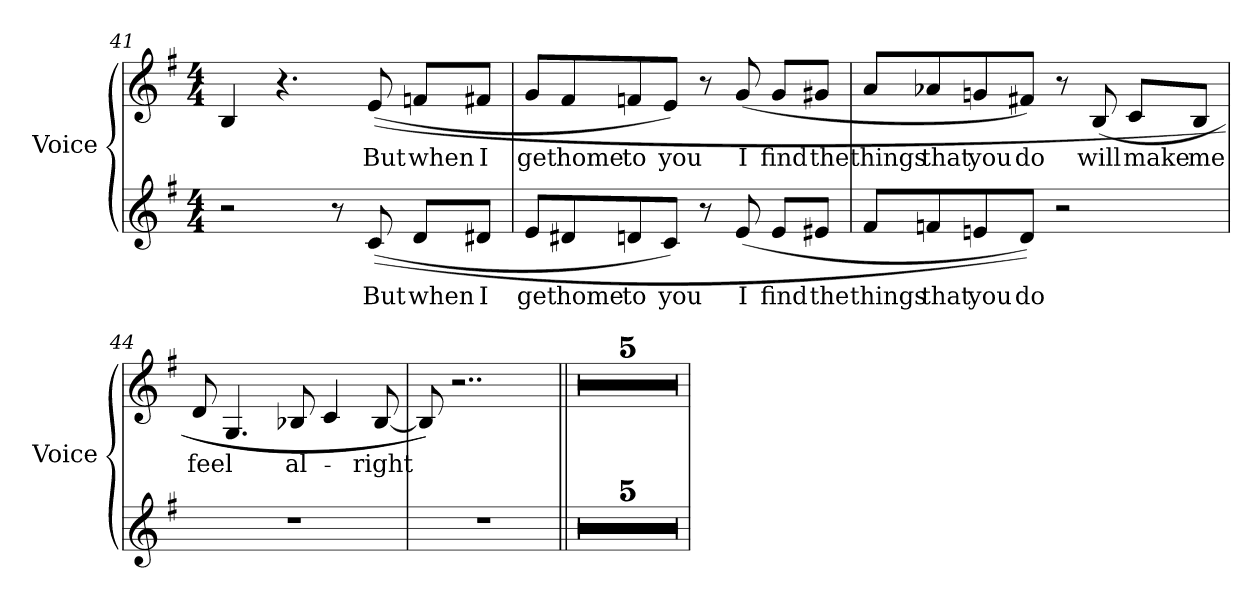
**kern	**text	**kern	**text
*part2	*part2	*part1	*part1
*staff2	*staff2	*staff1	*staff1
*I"Voice	*	*I"Voice	*
*I'Voice	*	*I'Voice	*
*clefG2	*	*clefG2	*
*k[f#]	*	*k[f#]	*
*G:	*	*G:	*
*M4/4	*	*M4/4	*
=41	=41	=41	=41
2r	.	4Bi/	.
.	.	4.r	.
8r	.	.	.
!	!LO:LY:b:color=#000000	!	!
!	!	!	!LO:LY:b:color=#000000
((8ci/	But	((8ei/	But
!	!LO:LY:b:color=#000000	!	!
!	!	!	!LO:LY:b:color=#000000
8di/L	when	8fni/L	when
!	!LO:LY:b:color=#000000	!	!
!	!	!	!LO:LY:b:color=#000000
8d#Xi/J	I	8f#Xi/J	I
=42	=42	=42	=42
!	!LO:LY:b:color=#000000	!	!
!	!	!	!LO:LY:b:color=#000000
8ei/L	get	8gi/L	get
!	!LO:LY:b:color=#000000	!	!
!	!	!	!LO:LY:b:color=#000000
8d#Xi/	home	8f#i/	home
!	!LO:LY:b:color=#000000	!	!
!	!	!	!LO:LY:b:color=#000000
8dni/	to	8fni/	to
!	!LO:LY:b:color=#000000	!	!
!	!	!	!LO:LY:b:color=#000000
8ci/J)	you	8ei/J)	you
8r	.	8r	.
!	!LO:LY:b:color=#000000	!	!
!	!	!	!LO:LY:b:color=#000000
(8ei/	I	(8gi/	I
!	!LO:LY:b:color=#000000	!	!
!	!	!	!LO:LY:b:color=#000000
8ei/L	find	8gi/L	find
!	!LO:LY:b:color=#000000	!	!
!	!	!	!LO:LY:b:color=#000000
8e#Xi/J	the	8g#Xi/J	the
!!LO:LB:g=z
=43	=43	=43	=43
!	!LO:LY:b:color=#000000	!	!
!	!	!	!LO:LY:b:color=#000000
8f#i/L	things	8ai/L	things
!	!LO:LY:b:color=#000000	!	!
!	!	!	!LO:LY:b:color=#000000
8fni/	that	8a-Xi/	that
!	!LO:LY:b:color=#000000	!	!
!	!	!	!LO:LY:b:color=#000000
8eni/	you	8gni/	you
!	!LO:LY:b:color=#000000	!	!
!	!	!	!LO:LY:b:color=#000000
8di/J))	do	8f#Xi/J)	do
2r	.	8r	.
!	!	!	!LO:LY:b:color=#000000
.	.	(8Bi/	will
!	!	!	!LO:LY:b:color=#000000
.	.	8ci/L	make
!	!	!	!LO:LY:b:color=#000000
.	.	8Bi/J	me
=44	=44	=44	=44
!	!	!	!LO:LY:b:color=#000000
1r	.	8di/	feel
.	.	4.Gi/	.
!	!	!	!LO:LY:b:color=#000000
.	.	8B-Xi/	al-
.	.	4ci/	.
!	!	!	!LO:LY:b:color=#000000
.	.	[8B-i/	-right
=45	=45	=45	=45
1r	.	8B-i/]))	.
.	.	2..r	.
=46||	=46||	=46||	=46||
1r	.	1r	.
=47	=47	=47	=47
1r	.	1r	.
=48	=48	=48	=48
1r	.	1r	.
!!LO:LB:g=z
=49	=49	=49	=49
1r	.	1r	.
=50	=50	=50	=50
1r	.	1r	.
=	=	=	=
*-	*-	*-	*-
